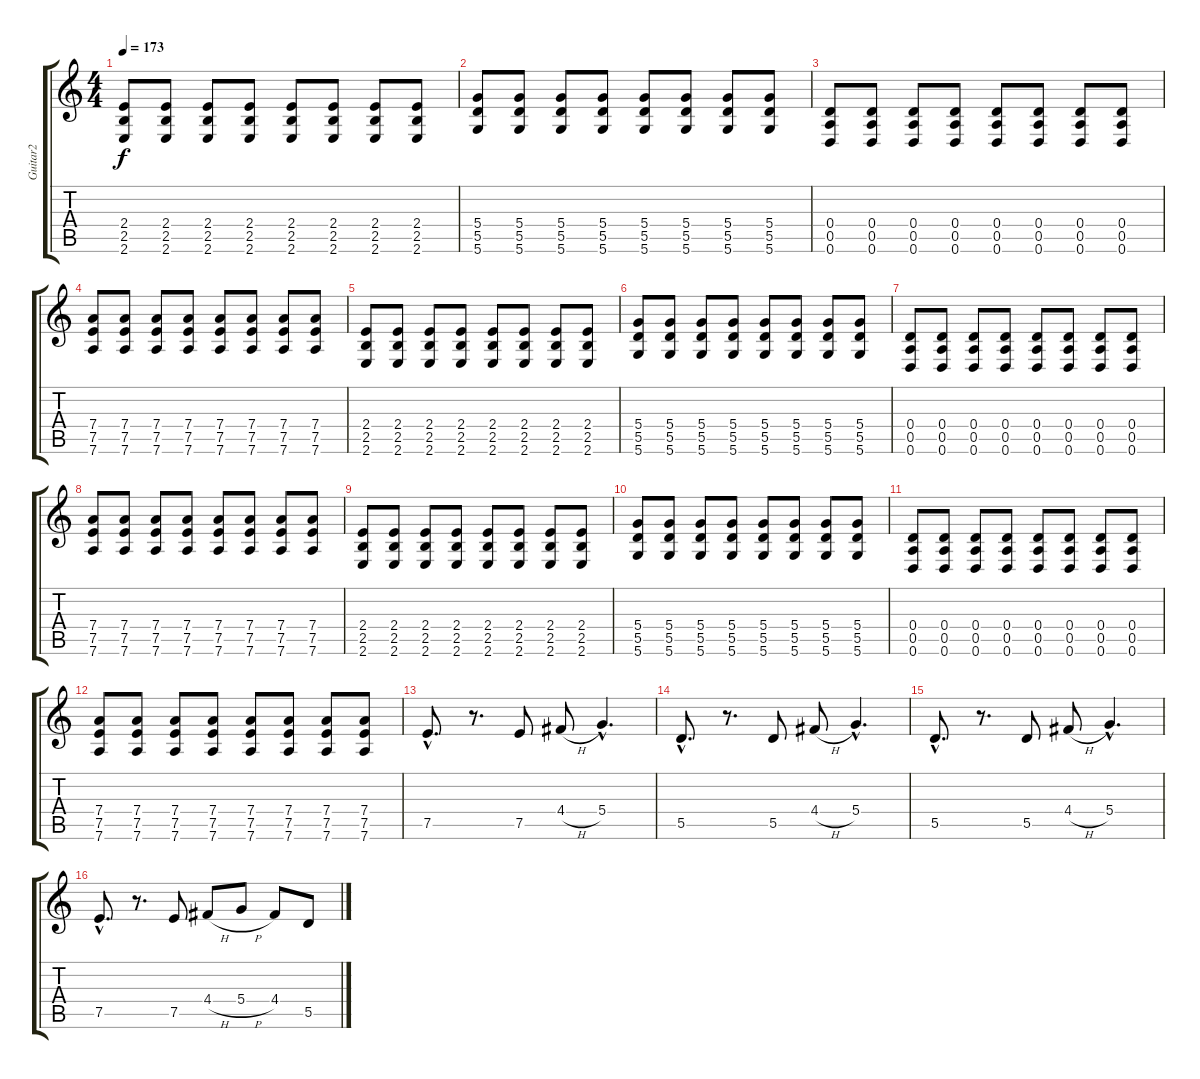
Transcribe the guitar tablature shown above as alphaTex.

\track ("Guitar2" "Guitar2") {instrument distortionguitar}
\staff {score tabs}
\tuning (E4 B3 G3 D3 A2 D2) {hide}
\ts (4 4)
\tempo 173
\clef g2
\ks c
(2.4 2.5 2.6).8{dy f} (2.4 2.5 2.6).8 (2.4 2.5 2.6).8 (2.4 2.5 2.6).8 (2.4 2.5 2.6).8 (2.4 2.5 2.6).8 (2.4 2.5 2.6).8 (2.4 2.5 2.6).8 |
(5.4 5.5 5.6).8 (5.4 5.5 5.6).8 (5.4 5.5 5.6).8 (5.4 5.5 5.6).8 (5.4 5.5 5.6).8 (5.4 5.5 5.6).8 (5.4 5.5 5.6).8 (5.4 5.5 5.6).8 |
(0.4 0.5 0.6).8 (0.4 0.5 0.6).8 (0.4 0.5 0.6).8 (0.4 0.5 0.6).8 (0.4 0.5 0.6).8 (0.4 0.5 0.6).8 (0.4 0.5 0.6).8 (0.4 0.5 0.6).8 |
(7.4 7.5 7.6).8 (7.4 7.5 7.6).8 (7.4 7.5 7.6).8 (7.4 7.5 7.6).8 (7.4 7.5 7.6).8 (7.4 7.5 7.6).8 (7.4 7.5 7.6).8 (7.4 7.5 7.6).8 |
(2.4 2.5 2.6).8 (2.4 2.5 2.6).8 (2.4 2.5 2.6).8 (2.4 2.5 2.6).8 (2.4 2.5 2.6).8 (2.4 2.5 2.6).8 (2.4 2.5 2.6).8 (2.4 2.5 2.6).8 |
(5.4 5.5 5.6).8 (5.4 5.5 5.6).8 (5.4 5.5 5.6).8 (5.4 5.5 5.6).8 (5.4 5.5 5.6).8 (5.4 5.5 5.6).8 (5.4 5.5 5.6).8 (5.4 5.5 5.6).8 |
(0.4 0.5 0.6).8 (0.4 0.5 0.6).8 (0.4 0.5 0.6).8 (0.4 0.5 0.6).8 (0.4 0.5 0.6).8 (0.4 0.5 0.6).8 (0.4 0.5 0.6).8 (0.4 0.5 0.6).8 |
(7.4 7.5 7.6).8 (7.4 7.5 7.6).8 (7.4 7.5 7.6).8 (7.4 7.5 7.6).8 (7.4 7.5 7.6).8 (7.4 7.5 7.6).8 (7.4 7.5 7.6).8 (7.4 7.5 7.6).8 |
(2.4 2.5 2.6).8 (2.4 2.5 2.6).8 (2.4 2.5 2.6).8 (2.4 2.5 2.6).8 (2.4 2.5 2.6).8 (2.4 2.5 2.6).8 (2.4 2.5 2.6).8 (2.4 2.5 2.6).8 |
(5.4 5.5 5.6).8 (5.4 5.5 5.6).8 (5.4 5.5 5.6).8 (5.4 5.5 5.6).8 (5.4 5.5 5.6).8 (5.4 5.5 5.6).8 (5.4 5.5 5.6).8 (5.4 5.5 5.6).8 |
(0.4 0.5 0.6).8 (0.4 0.5 0.6).8 (0.4 0.5 0.6).8 (0.4 0.5 0.6).8 (0.4 0.5 0.6).8 (0.4 0.5 0.6).8 (0.4 0.5 0.6).8 (0.4 0.5 0.6).8 |
(7.4 7.5 7.6).8 (7.4 7.5 7.6).8 (7.4 7.5 7.6).8 (7.4 7.5 7.6).8 (7.4 7.5 7.6).8 (7.4 7.5 7.6).8 (7.4 7.5 7.6).8 (7.4 7.5 7.6).8 |
7.5{hac}.8{d volume 14 balance 8} r.8{d} 7.5.8 4.4{h}.8 5.4{hac}.4{d} |
5.5{hac}.8{d} r.8{d} 5.5.8 4.4{h}.8 5.4{hac}.4{d} |
5.5{hac}.8{d} r.8{d} 5.5.8 4.4{h}.8 5.4{hac}.4{d} |
7.5{hac}.8{d} r.8{d} 7.5.8 4.4{h}.8 5.4{h}.8 4.4.8 5.5.8
